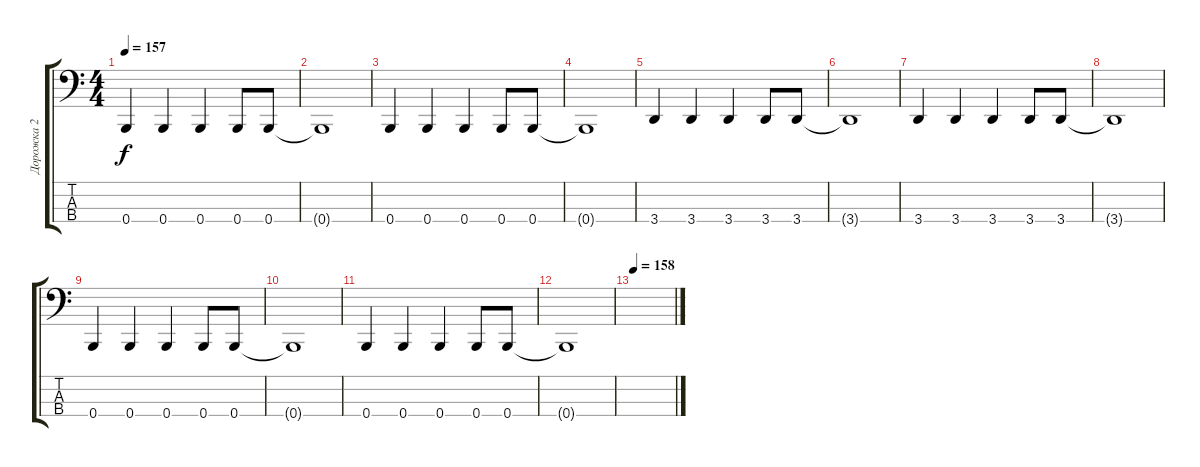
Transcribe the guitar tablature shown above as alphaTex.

\track ("Дорожка 2" "Дорожка 2") {instrument synthbass1}
\staff {score tabs}
\tuning (E2 B1 Gb1 B0) {hide}
\ts (4 4)
\tempo 157
\clef f4
\ks c
0.4.4{dy f} 0.4.4 0.4.4 0.4.8 0.4.8 |
0.4{t}.1 |
0.4.4 0.4.4 0.4.4 0.4.8 0.4.8 |
0.4{t}.1 |
3.4.4 3.4.4 3.4.4 3.4.8 3.4.8 |
3.4{t}.1 |
3.4.4 3.4.4 3.4.4 3.4.8 3.4.8 |
3.4{t}.1 |
0.4.4 0.4.4 0.4.4 0.4.8 0.4.8 |
0.4{t}.1 |
0.4.4 0.4.4 0.4.4 0.4.8 0.4.8 |
0.4{t}.1 |
\tempo 158
